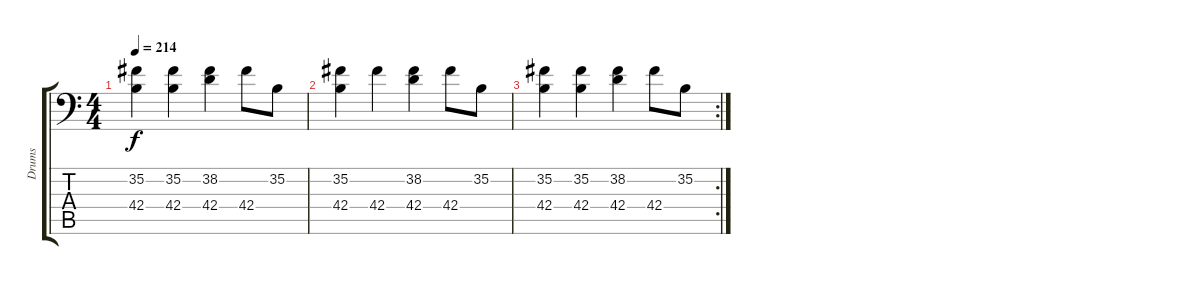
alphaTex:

\track ("Drums" "Drums") {instrument synthdrum}
\staff {score tabs}
\tuning (C-1 C-1 C-1 C-1 C-1 C-1) {hide}
\ts (4 4)
\tempo 214
\clef f4
\ks c
(35.2 42.4).4{dy f} (35.2 42.4).4 (38.2 42.4).4 42.4.8 35.2.8 |
(35.2 42.4).4 42.4.4 (38.2 42.4).4 42.4.8 35.2.8 |
\rc 2
(35.2 42.4).4 (35.2 42.4).4 (38.2 42.4).4 42.4.8 35.2.8
